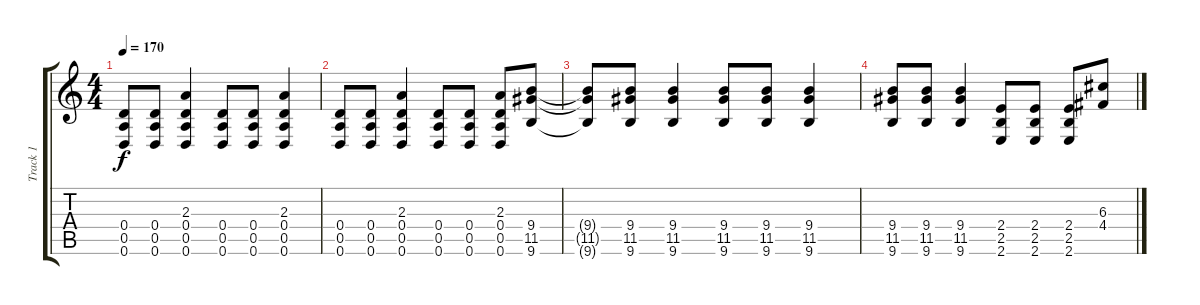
\track ("Track 1" "Track 1") {instrument distortionguitar}
\staff {score tabs}
\tuning (E4 B3 G3 D3 A2 D2) {hide}
\ts (4 4)
\tempo 170
\clef g2
\ks c
(0.4{t} 0.5{t} 0.6{t}).8{dy f} (0.4 0.5 0.6).8 (2.3 0.4 0.5 0.6).4 (0.4 0.5 0.6).8 (0.4 0.5 0.6).8 (2.3 0.4 0.5 0.6).4 |
(0.4 0.5 0.6).8 (0.4 0.5 0.6).8 (2.3 0.4 0.5 0.6).4 (0.4 0.5 0.6).8 (0.4 0.5 0.6).8 (2.3 0.4 0.5 0.6).8 (9.4 11.5 9.6).8 |
(9.4{t} 11.5{t} 9.6{t}).8 (9.4 11.5 9.6).8 (9.4 11.5 9.6).4 (9.4 11.5 9.6).8 (9.4 11.5 9.6).8 (9.4 11.5 9.6).4 |
(9.4 11.5 9.6).8 (9.4 11.5 9.6).8 (9.4 11.5 9.6).4 (2.4 2.5 2.6).8 (2.4 2.5 2.6).8 (2.4 2.5 2.6).8 (6.3 4.4).8
